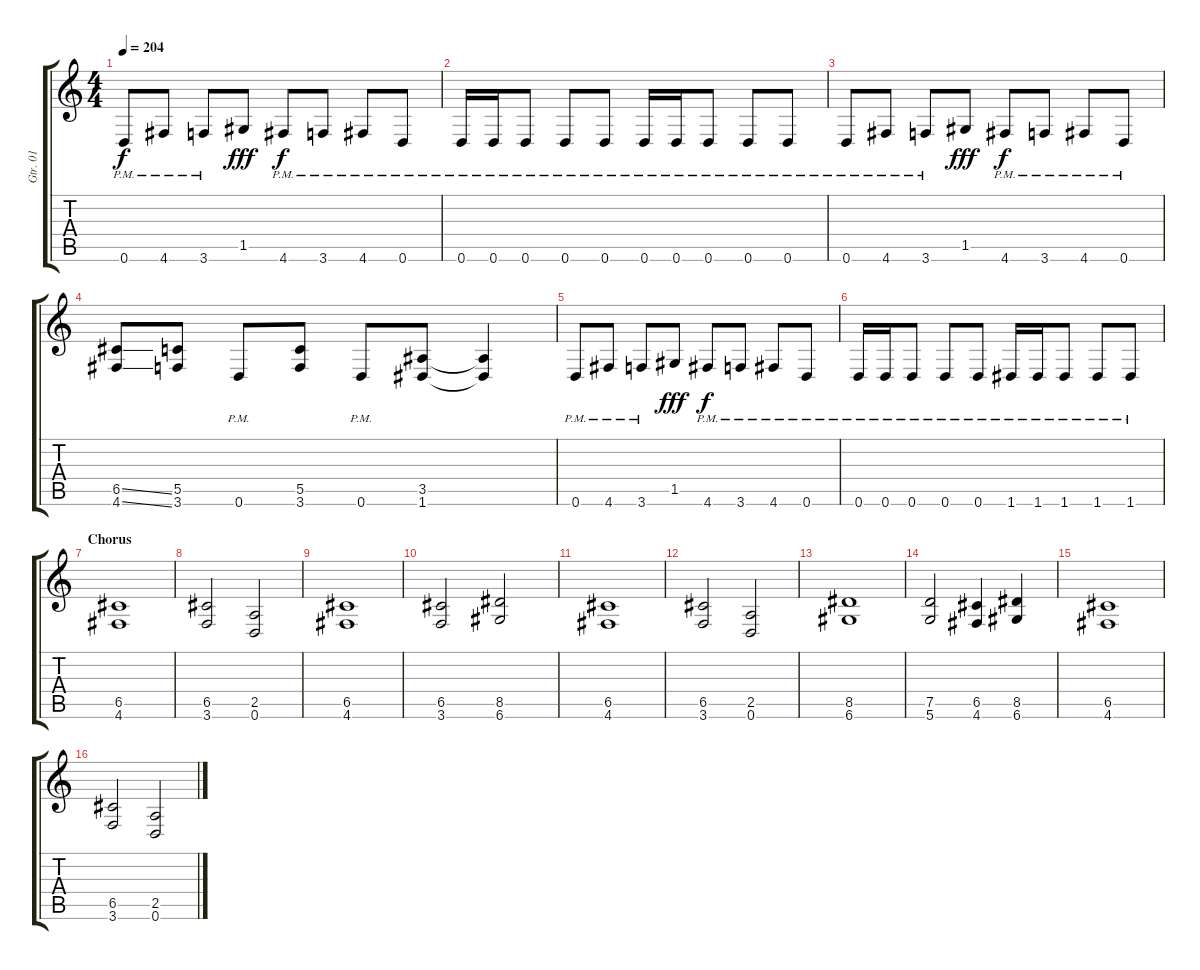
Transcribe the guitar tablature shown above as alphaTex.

\track ("Gtr. 01" "Gtr. 01") {instrument distortionguitar}
\staff {score tabs}
\tuning (D4 A3 F3 C3 G2 D2) {hide}
\ts (4 4)
\tempo 204
\clef g2
\ks c
0.6{pm}.8{dy f} 4.6{pm}.8 3.6{pm}.8 1.5.8{dy fff} 4.6{pm}.8{dy f} 3.6{pm}.8 4.6{pm}.8 0.6{pm}.8 |
0.6{pm}.16 0.6{pm}.16 0.6{pm}.8 0.6{pm}.8 0.6{pm}.8 0.6{pm}.16 0.6{pm}.16 0.6{pm}.8 0.6{pm}.8 0.6{pm}.8 |
0.6{pm}.8 4.6{pm}.8 3.6{pm}.8 1.5.8{dy fff} 4.6{pm}.8{dy f} 3.6{pm}.8 4.6{pm}.8 0.6{pm}.8 |
(6.5{ss} 4.6{ss}).8 (5.5 3.6).8 0.6{pm}.8 (5.5 3.6).8 0.6{pm}.8 (3.5 1.6).8 (3.5{t} 1.6{t}).4 |
0.6{pm}.8 4.6{pm}.8 3.6{pm}.8 1.5.8{dy fff} 4.6{pm}.8{dy f} 3.6{pm}.8 4.6{pm}.8 0.6{pm}.8 |
0.6{pm}.16 0.6{pm}.16 0.6{pm}.8 0.6{pm}.8 0.6{pm}.8 1.6{pm}.16 1.6{pm}.16 1.6{pm}.8 1.6{pm}.8 1.6{pm}.8 |
\section ("" "Chorus")
(6.5 4.6).1 |
(6.5 3.6).2 (2.5 0.6).2 |
(6.5 4.6).1 |
(6.5 3.6).2 (8.5 6.6).2 |
(6.5 4.6).1 |
(6.5 3.6).2 (2.5 0.6).2 |
(8.5 6.6).1 |
(7.5 5.6).2 (6.5 4.6).4 (8.5 6.6).4 |
(6.5 4.6).1 |
(6.5 3.6).2 (2.5 0.6).2
